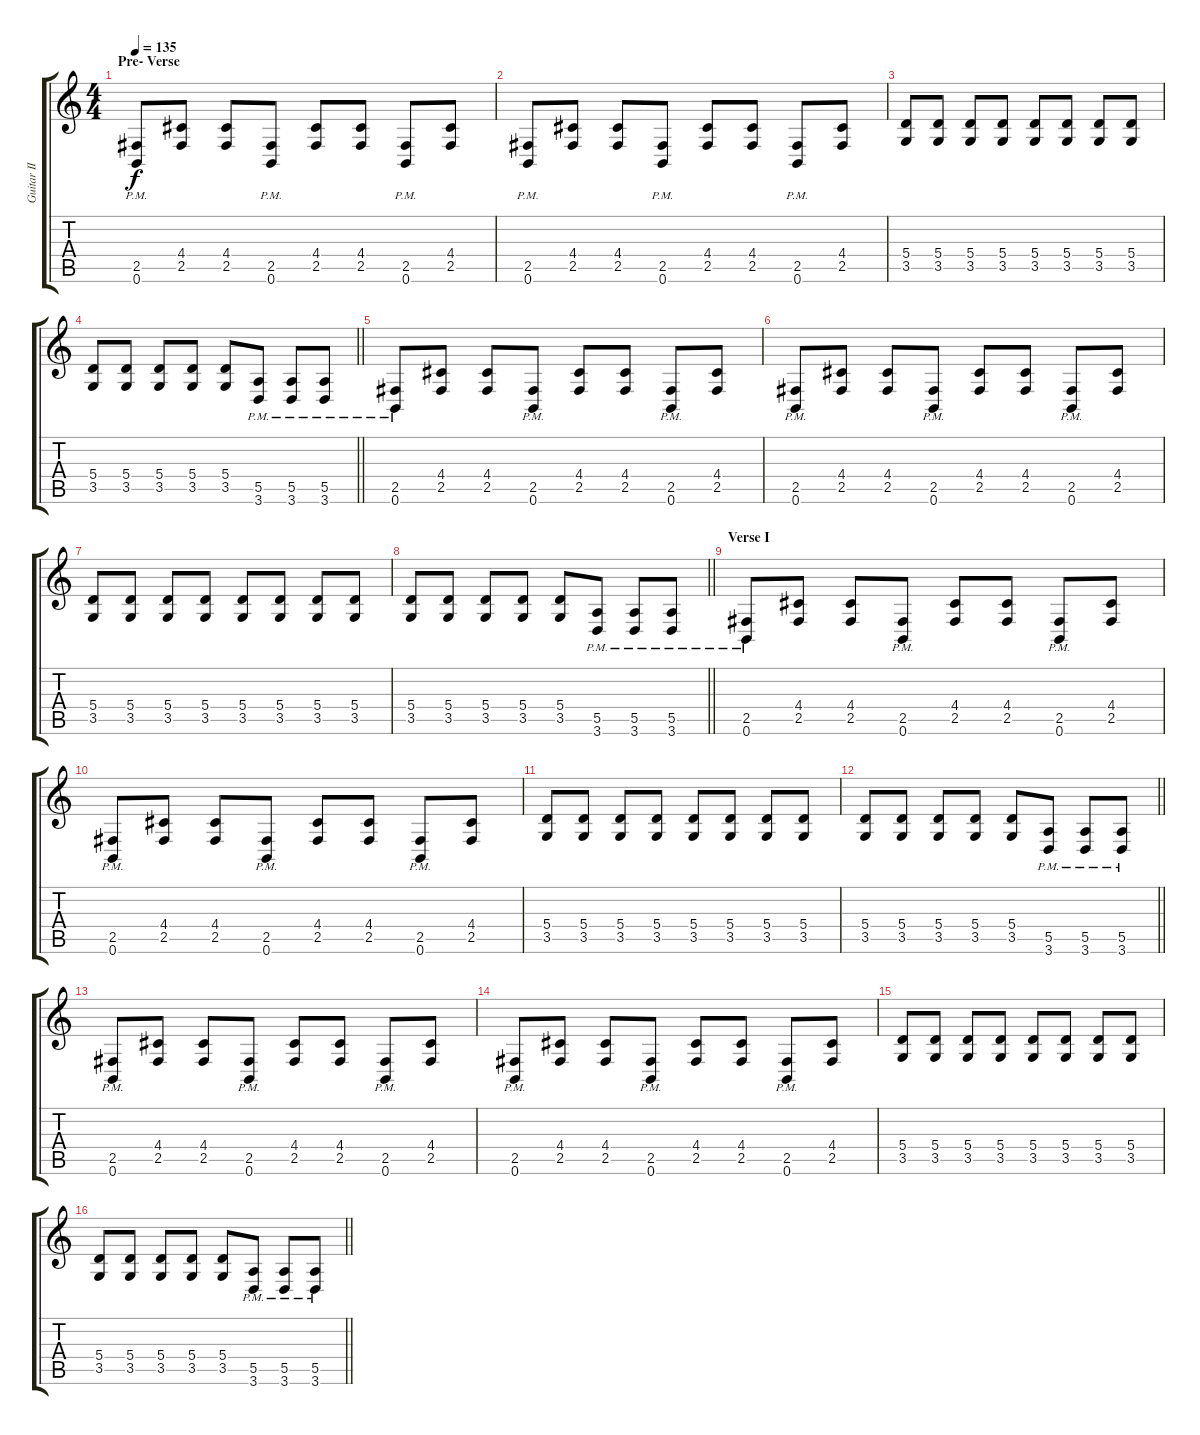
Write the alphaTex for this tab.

\track ("Guitar II" "Guitar II") {instrument distortionguitar}
\staff {score tabs}
\tuning (B3 Gb3 D3 A2 E2 B1) {hide}
\ts (4 4)
\section ("" "Pre- Verse")
\tempo 135
\clef g2
\ks c
(2.5{pm} 0.6{pm}).8{dy f} (4.4 2.5).8 (4.4 2.5).8 (2.5{pm} 0.6{pm}).8 (4.4 2.5).8 (4.4 2.5).8 (2.5{pm} 0.6{pm}).8 (4.4 2.5).8 |
(2.5{pm} 0.6{pm}).8 (4.4 2.5).8 (4.4 2.5).8 (2.5{pm} 0.6{pm}).8 (4.4 2.5).8 (4.4 2.5).8 (2.5{pm} 0.6{pm}).8 (4.4 2.5).8 |
(5.4 3.5).8 (5.4 3.5).8 (5.4 3.5).8 (5.4 3.5).8 (5.4 3.5).8 (5.4 3.5).8 (5.4 3.5).8 (5.4 3.5).8 |
\barLineRight lightlight
(5.4 3.5).8 (5.4 3.5).8 (5.4 3.5).8 (5.4 3.5).8 (5.4 3.5).8 (5.5{pm} 3.6{pm}).8 (5.5{pm} 3.6{pm}).8 (5.5{pm} 3.6{pm}).8 |
\section ("" "")
(2.5{pm} 0.6{pm}).8 (4.4 2.5).8 (4.4 2.5).8 (2.5{pm} 0.6{pm}).8 (4.4 2.5).8 (4.4 2.5).8 (2.5{pm} 0.6{pm}).8 (4.4 2.5).8 |
(2.5{pm} 0.6{pm}).8 (4.4 2.5).8 (4.4 2.5).8 (2.5{pm} 0.6{pm}).8 (4.4 2.5).8 (4.4 2.5).8 (2.5{pm} 0.6{pm}).8 (4.4 2.5).8 |
(5.4 3.5).8 (5.4 3.5).8 (5.4 3.5).8 (5.4 3.5).8 (5.4 3.5).8 (5.4 3.5).8 (5.4 3.5).8 (5.4 3.5).8 |
\barLineRight lightlight
(5.4 3.5).8 (5.4 3.5).8 (5.4 3.5).8 (5.4 3.5).8 (5.4 3.5).8 (5.5{pm} 3.6{pm}).8 (5.5{pm} 3.6{pm}).8 (5.5{pm} 3.6{pm}).8 |
\section ("" "Verse I")
(2.5{pm} 0.6{pm}).8 (4.4 2.5).8 (4.4 2.5).8 (2.5{pm} 0.6{pm}).8 (4.4 2.5).8 (4.4 2.5).8 (2.5{pm} 0.6{pm}).8 (4.4 2.5).8 |
(2.5{pm} 0.6{pm}).8 (4.4 2.5).8 (4.4 2.5).8 (2.5{pm} 0.6{pm}).8 (4.4 2.5).8 (4.4 2.5).8 (2.5{pm} 0.6{pm}).8 (4.4 2.5).8 |
(5.4 3.5).8 (5.4 3.5).8 (5.4 3.5).8 (5.4 3.5).8 (5.4 3.5).8 (5.4 3.5).8 (5.4 3.5).8 (5.4 3.5).8 |
\barLineRight lightlight
(5.4 3.5).8 (5.4 3.5).8 (5.4 3.5).8 (5.4 3.5).8 (5.4 3.5).8 (5.5{pm} 3.6{pm}).8 (5.5{pm} 3.6{pm}).8 (5.5{pm} 3.6{pm}).8 |
\section ("" "")
(2.5{pm} 0.6{pm}).8 (4.4 2.5).8 (4.4 2.5).8 (2.5{pm} 0.6{pm}).8 (4.4 2.5).8 (4.4 2.5).8 (2.5{pm} 0.6{pm}).8 (4.4 2.5).8 |
(2.5{pm} 0.6{pm}).8 (4.4 2.5).8 (4.4 2.5).8 (2.5{pm} 0.6{pm}).8 (4.4 2.5).8 (4.4 2.5).8 (2.5{pm} 0.6{pm}).8 (4.4 2.5).8 |
(5.4 3.5).8 (5.4 3.5).8 (5.4 3.5).8 (5.4 3.5).8 (5.4 3.5).8 (5.4 3.5).8 (5.4 3.5).8 (5.4 3.5).8 |
\barLineRight lightlight
(5.4 3.5).8 (5.4 3.5).8 (5.4 3.5).8 (5.4 3.5).8 (5.4 3.5).8 (5.5{pm} 3.6{pm}).8 (5.5{pm} 3.6{pm}).8 (5.5{pm} 3.6{pm}).8
